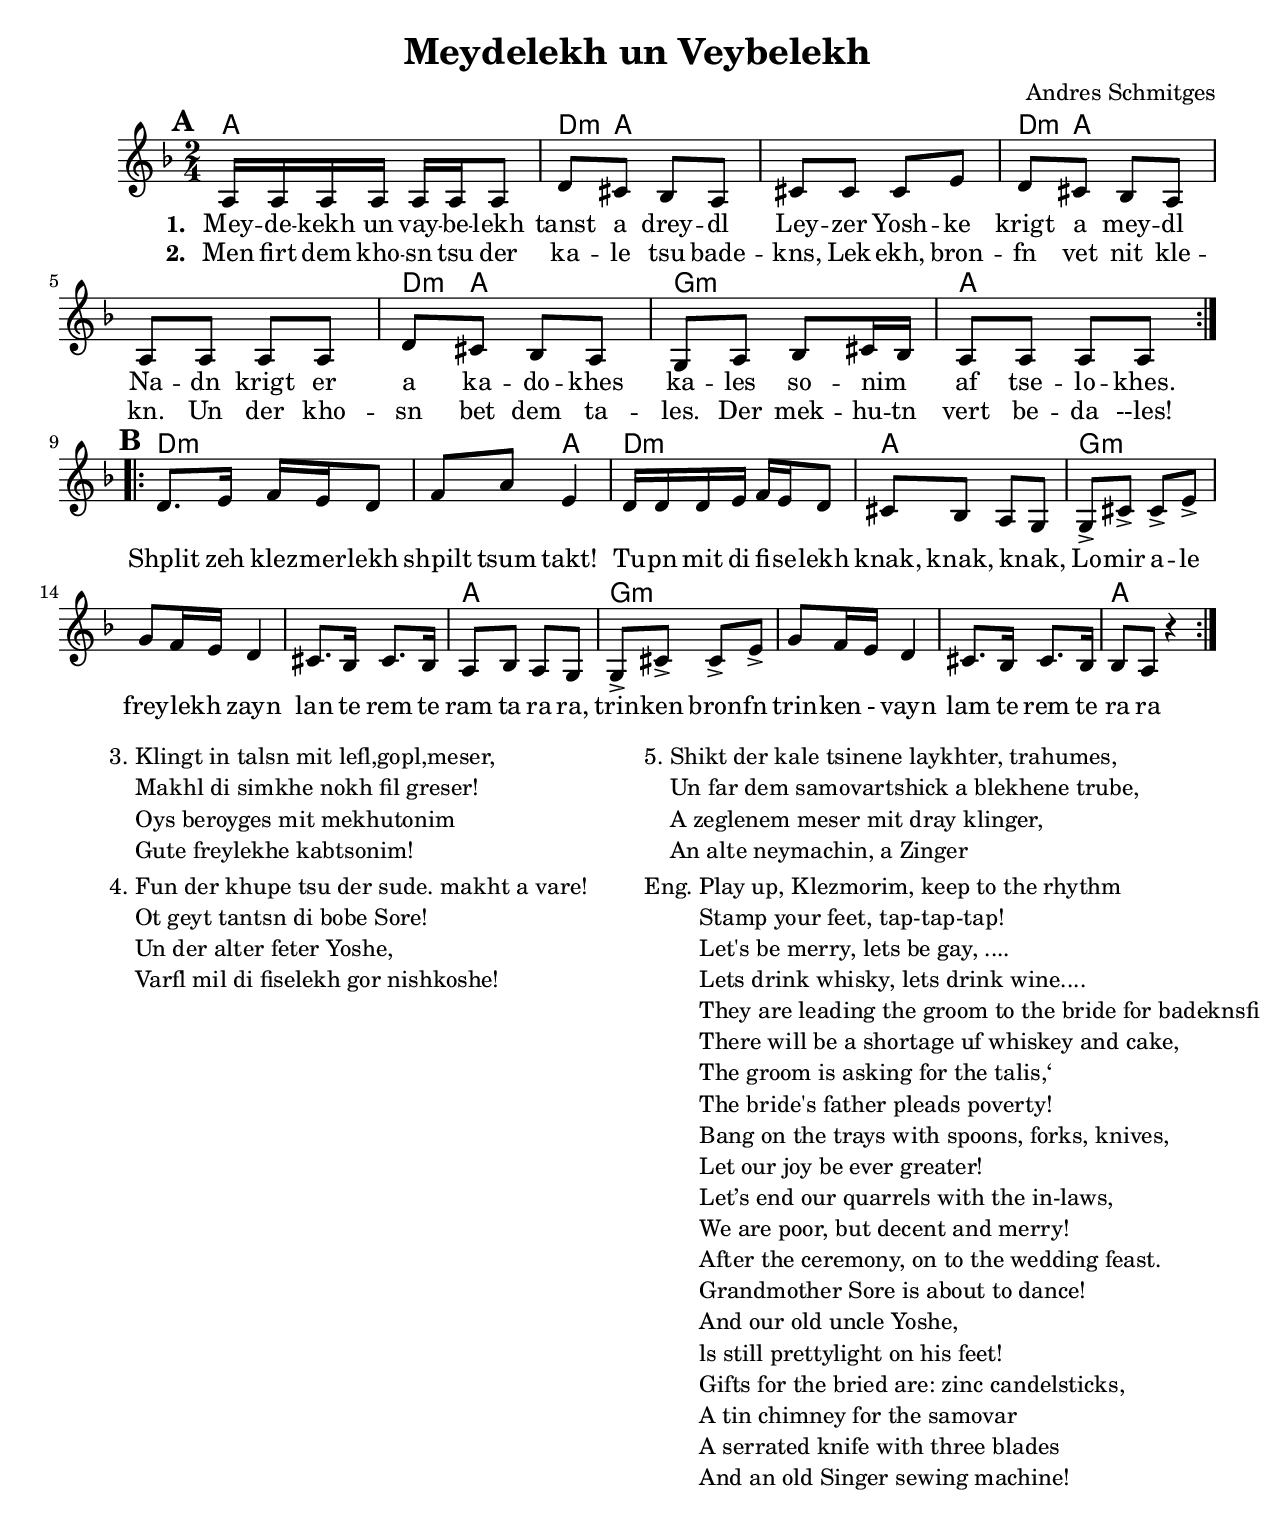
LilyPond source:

\version "2.18.0"
\include "english.ly"
\paper{
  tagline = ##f
  print-all-headers = ##t
  #(set-paper-size "letter")
}
date = #(strftime "%d-%m-%Y" (localtime (current-time)))

%\markup{ \italic{ " Updated " \date  }  }

%\markup{ Got something to say? }

global = {
  \clef treble
  \key a \minor
  \time 2/4
  \set Score.markFormatter = #format-mark-box-alphabet
}

%#################################### Melody ########################
melody = \transpose e a, \relative c' {
  \global
  %\partial 16*3 a16 d f   %lead in notes

  \repeat volta 2{
    \mark \default
    e16 e e e e e e8
    a8 gs f e
    gs8 gs gs b
    a8 gs f e|

    e8 e e e
    a8 gs f e
    d8 e f gs16 f
    e8 e e e
  }
  \break

  \repeat volta 2{
    \mark \default
    a8. b16 c b a8|
    c8 e b4|
    a16 a a b c b a8|
    gs8 f e d

    d8-> gs-> gs-> b->
    d8 c16 b a4|
    gs8. f16 gs8. f16
    e8 f e d

    d8-> gs-> gs-> b->
    d8 c16 b a4|
    gs8. f16 gs8. f16
    f8 e r4
  }
  % \alternative { { }{ } }

}
%################################# Lyrics #####################
\addlyrics{
  \set stanza = #"1. "
  Mey -- de -- kekh un vay -- be -- lekh
  tanst a drey -- dl
  Ley -- zer Yosh -- ke krigt a mey -- dl
  Na -- dn krigt er a ka -- do -- khes ka -- les so -- nim _
  af tse -- lo -- khes.
  Shplit zeh klez -- mer -- lekh shpilt tsum takt!
  Tu -- pn mit di fi -- se -- lekh knak, knak, knak, _
  Lo -- mir a -- le frey -- lekh _ zayn
  lan te rem te ram ta ra ra,
  trin -- ken bron -- fn trin -- ken - vayn
  lam te rem te ra ra
}
\addlyrics{
  \set stanza = #"2. "
  Men ﬁrt dem kho -- sn tsu der ka -- le tsu bade -- kns,
  Lek -- ekh, bron -- fn vet nit kle -- kn.
  Un der kho -- sn bet dem ta -- les.
  Der mek -- hu -- tn vert be -- da --les!
}
%################################# Chords #######################
harmonies = \chordmode {
  %d2*6
  a2
  d8:m
  a8*7
  d8:m
  a8*7
  d8:m
  a8*3

  g2:m a2
  %b
  d4*3:m
  a4 %10
  d2:m %11
  a2  %12
  g2*3:m %

  a2
  g2*3:m
  a2

}

\score {
  <<
    \new ChordNames {
      \set chordChanges = ##t
      \harmonies
    }
    \new Staff
    \melody
  >>
  \header{
    title= "Meydelekh un Veybelekh"
    subtitle=""
    composer= ""
    instrument =""
    arranger= "Andres Schmitges"
  }
  \layout{indent = 1.0\cm}
  \midi {
    \tempo 4 = 120

    % \midi { }
  }
}

% more verses:
\markup{}
\markup {
  \fill-line {
    \hspace #0.1 % distance from left margin
    \column {
      \line { "3."
              \column {
                "Klingt in talsn mit lefl,gopl,meser,"
                "Makhl di simkhe nokh ﬁl greser!"
                "Oys beroyges mit mekhutonim"
                "Gute freylekhe kabtsonim!"
              }
      }
      \hspace #0.2 % vertical distance between verses
      \line { "4."
              \column {
                "Fun der khupe tsu der sude. makht a vare!"
                "Ot geyt tantsn di bobe Sore!"
                "Un der alter feter Yoshe,"
                "Varfl mil di ﬁselekh gor nishkoshe!"
              }
      }
    }
    \hspace #0.1  % horiz. distance between columns
    \column {
      \line { "5."
              \column {
                "Shikt der kale tsinene laykhter, trahumes,"
                "Un far dem samovartshick a blekhene trube,"
                "A zeglenem meser mit dray klinger,"
                "An alte neymachin, a Zinger"
              }
      }
      \hspace #0.2 % distance between verses
      \line { "Eng."
              \column {
                "Play up, Klezmorim, keep to the rhythm"
"Stamp your feet, tap-tap-tap!"
"Let's be merry, lets be gay, ...."
"Lets drink whisky, lets drink wine...."
""
"They are leading the groom to the bride for badeknsﬁ"

"There will be a shortage uf whiskey and cake,"
"The groom is asking for the talis,‘"
"The bride's father pleads poverty!"
""
"Bang on the trays with spoons, forks, knives,"
"Let our joy be ever greater!"
"Let’s end our quarrels with the in-laws,"
"We are poor, but decent and merry!"
""
"After the ceremony, on to the wedding feast."
"Grandmother Sore is about to dance!"
"And our old uncle Yoshe,"
"ls still prettylight on his feet!"
""
"Gifts for the bried are: zinc candelsticks,"
"A tin chimney for the samovar"
"A serrated knife with three blades"
"And an old Singer sewing machine!"
              }
      }
    }
    \hspace #0.1 % distance to right margin
  }
}




%{

Shpilt zhe klezmerlekh, shpill tsum taktv
Tupet mit di ﬁselekh: knak-knak-knak!
Lomir ale freylekh zayn: lomti-romti-rom-tam-‘tam-tam
Trinken bronfnm trinken vayn: lomti-romti-ray-ray!

2. Men ﬁrt dem khosn tsu der kale tsu badekns,
Lekekh, bronfn vet nit klekn.
Un der khosn bet dem tales.
Der mekhutn vert bedales!

3, Klingt in talsn mit lefl,gopl,meser,
Makhl di simkhe nokh ﬁl greser!
Oys beroyges mit mekhutonim
Gute freylekhe kabtsonim!
 
4. Fun der khupe tsu dcr sude. makht a vare!
Ot geyt tantsn di bobe Sore!
Un der alter feter Yoshe,
Varfl mil di ﬁsulekh gor nishkoshe!

5. Shikt der kale tsinene laykhter, trahumes,
Un far dem samovartshick a blekhene trube,
A zeglenem meser mit dray klinger,
An alte neymachin, a Zinger!


Play up, bandsmen, keep to the rhythm
Stamp your feet, tap-tapvtap!
Let’s be merry, let's be gay, lomti-romﬁ-rorn-tz
Let's drink whiskey, let's drink wine, lomti-ror

1. Play up, Klezmorim, keep to the rhythm
Stamp your feet, tap-tap-tap!
Let's be merry, lets be gay, ....
Lets drink whisky, lets drink wine....

2. They are leading the groom to the bride for
badeknsﬁ
There will be a shortage uf whiskey and cake,
The groom is asking for the talis,‘
The bride's father pleads poverty!

3. Bang on the trays with spoons, forks, knives,
Let our joy be ever greater!
Let’s end our quarrels with the in-laws,
We are poor, but decent and merry!

4. After the ceremony, on to the wedding feast.
Grandmother Sore is about to dance!
And our old uncle Yoshe,
ls still prettylight on his feet!

5. Gifts for the bried are: zinc candelsticks,
A tin chimney for the samovar
A serrated knife with three blades
And an old Singer sewing machine!

%}